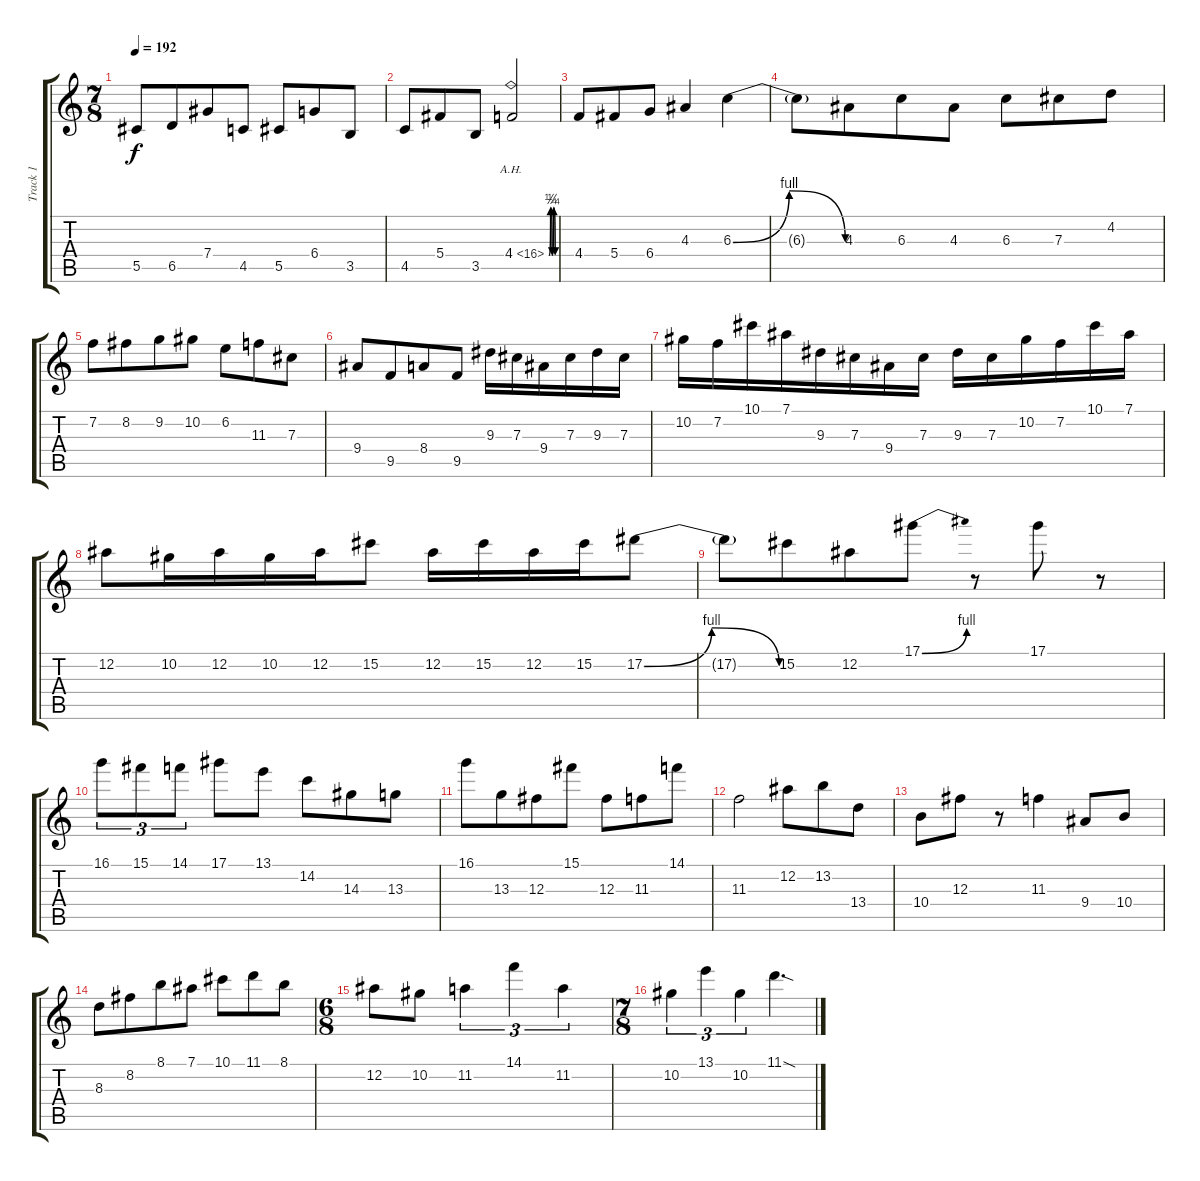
\track ("Track 1" "Track 1") {instrument distortionguitar}
\staff {score tabs}
\tuning (Eb4 Bb3 Gb3 Db3 Ab2 Eb2) {hide}
\ts (7 8)
\tempo 192
\clef g2
\ks c
5.5.8{dy f} 6.5.8 7.4.8 4.5.8 5.5.8 6.4.8 3.5.8 |
4.5.8 5.4.8 3.5.8 4.4{be (custom 0 0 16 1 30 0 45 1 60 0) ah 12}.2 |
4.4.8 5.4.8 6.4.8 4.3.4 6.3{be (bendrelease 0 0 29 4 29 4 60 0)}.4 |
6.3{t}.8 4.3.8 6.3.8 4.3.8 6.3.8 7.3.8 4.2.8 |
7.2.8 8.2.8 9.2.8 10.2.8 6.2.8 11.3.8 7.3.8 |
9.4.8 9.5.8 8.4.8 9.5.8 9.3.16 7.3.16 9.4.16 7.3.16 9.3.16 7.3.16 |
10.2.16 7.2.16 10.1.16 7.1.16 9.3.16 7.3.16 9.4.16 7.3.16 9.3.16 7.3.16 10.2.16 7.2.16 10.1.16 7.1.16 |
12.2.8 10.2.16 12.2.16 10.2.16 12.2.16 15.2.8 12.2.16 15.2.16 12.2.16 15.2.16 17.2{be (bendrelease 0 0 15 4 31 4 60 0)}.8 |
17.2{t}.8 15.2.8 12.2.8 17.1{be (bend 0 0 60 4)}.8 r.8 17.1.8 r.8 |
16.1.8{tu (3 2)} 15.1.8{tu (3 2)} 14.1.8{tu (3 2)} 17.1.8 13.1.8 14.2.8 14.3.8 13.3.8 |
16.1.8 13.3.8 12.3.8 15.1.8 12.3.8 11.3.8 14.1.8 |
11.3.2 12.2.8 13.2.8 13.4.8 |
10.4.8 12.3.8 r.8 11.3.4 9.4.8 10.4.8 |
8.3.8 8.2.8 8.1.8 7.1.8 10.1.8 11.1.8 8.1.8 |
\ts (6 8)
12.2.8 10.2.8 11.2.4{tu (3 2)} 14.1.4{tu (3 2)} 11.2.4{tu (3 2)} |
\ts (7 8)
10.2.4{tu (3 2)} 13.1.4{tu (3 2)} 10.2.4{tu (3 2)} 11.1{sod}.4{d}
